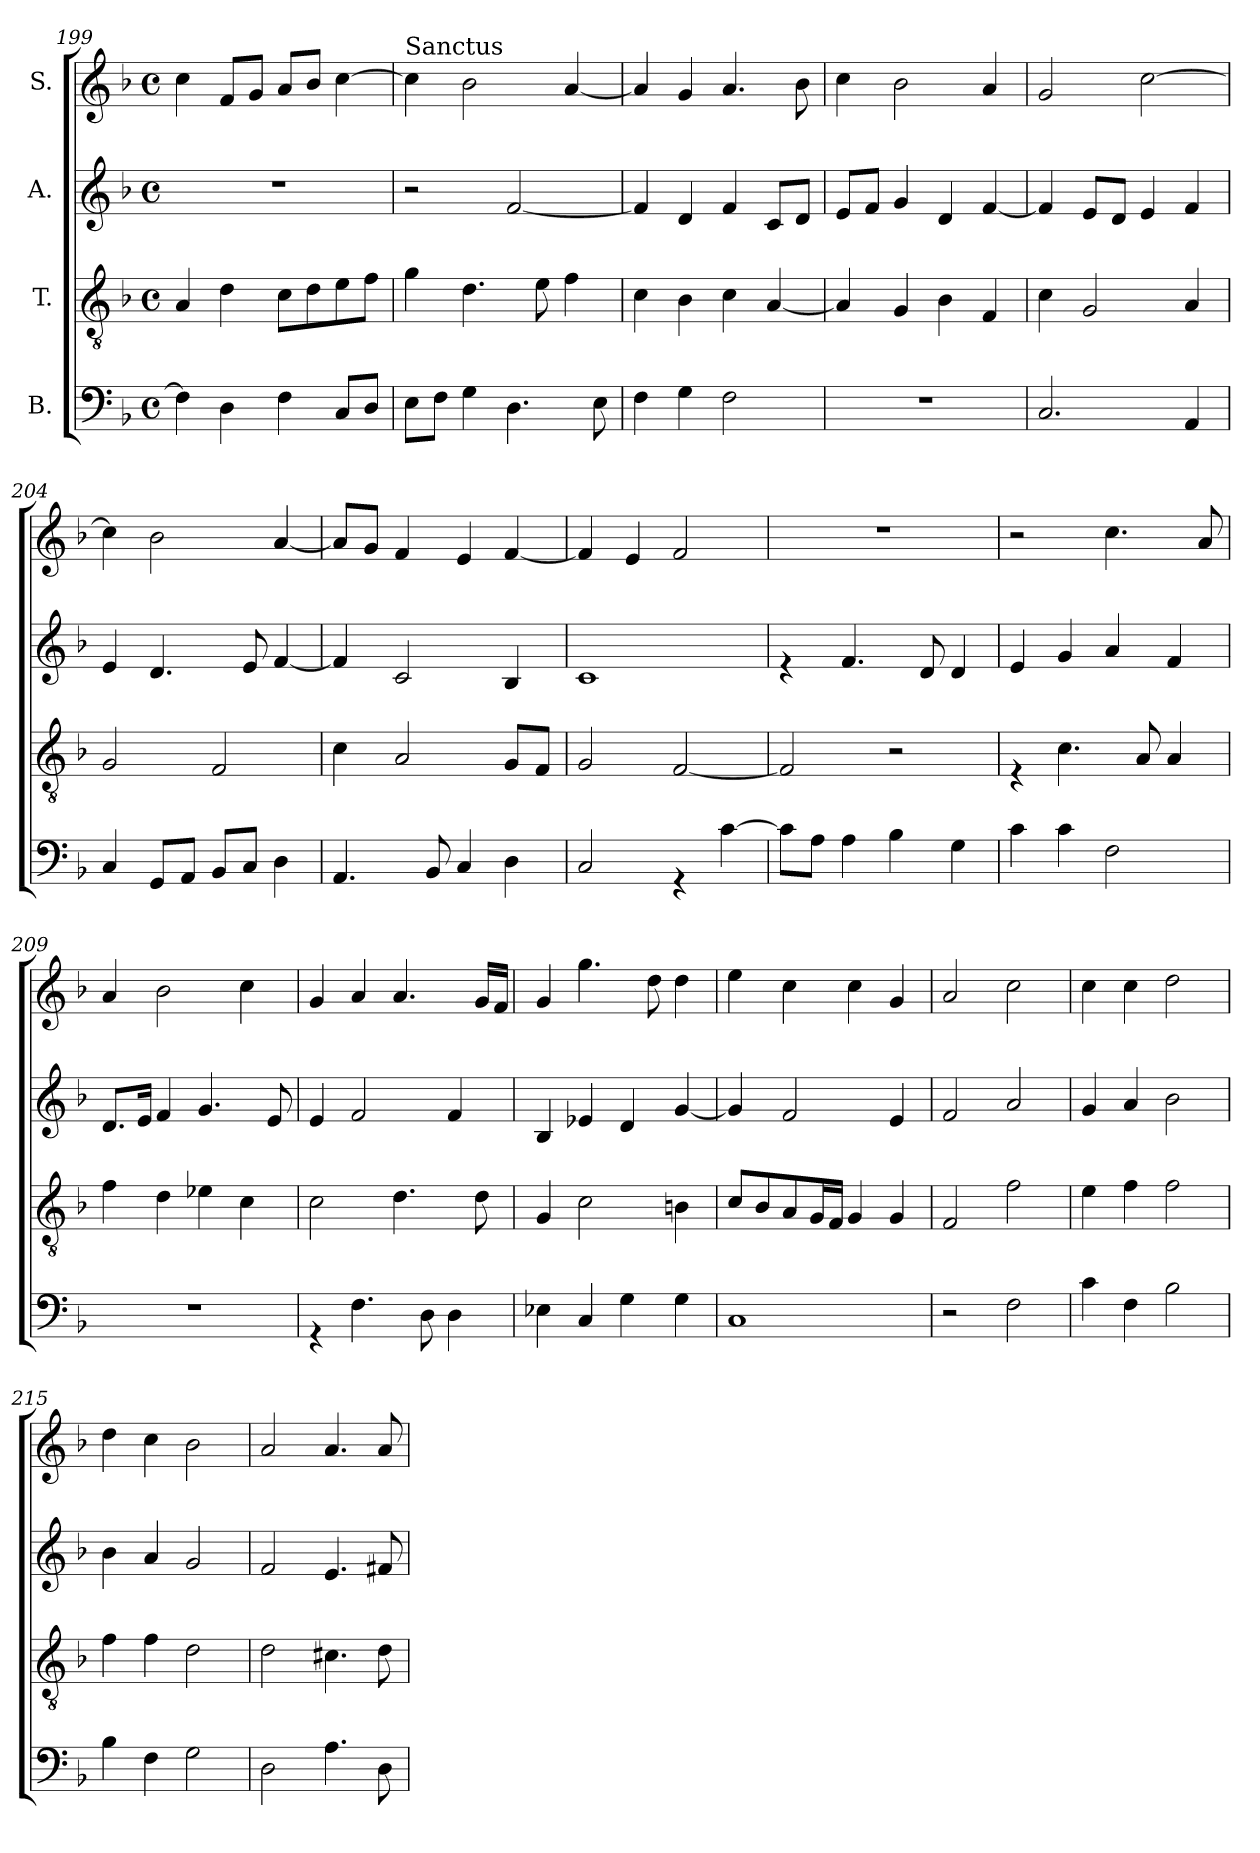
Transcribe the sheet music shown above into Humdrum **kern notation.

**kern	**kern	**kern	**kern
*part4	*part3	*part2	*part1
*staff4	*staff3	*staff2	*staff1
*I"B.	*I"T.	*I"A.	*I"S.
*clefF4	*clefGv2	*clefG2	*clefG2
*k[b-]	*k[b-]	*k[b-]	*k[b-]
*F:	*F:	*F:	*F:
*M4/4	*M4/4	*M4/4	*M4/4
*met(c)	*met(c)	*met(c)	*met(c)
=199	=199	=199	=199
4F\]	4A/	1r	4cc\
4D\	4d\	.	8f/L
.	.	.	8g/J
4F\	8c\L	.	8a/L
.	8d\	.	8b-/J
8C/L	8e\	.	[>4cc\
8D/J	8f\J	.	.
=200	=200	=200	=200
!	!	!	!LO:TX:a:t=Sanctus
8E\L	4g\	2r	4cc\]
8F\J	.	.	.
4G\	4.d\	.	2b-\
4.D\	.	[<2f/	.
.	8e\	.	.
.	4f\	.	[<4a/
8E\	.	.	.
=201	=201	=201	=201
4F\	4c\	4f/]	4a/]
4G\	4B-\	4d/	4g/
2F\	4c\	4f/	4.a/
.	[<4A/	8c/L	.
.	.	8d/J	8b-\
=202	=202	=202	=202
1r	4A/]	8e/L	4cc\
.	.	8f/J	.
.	4G/	4g/	2b-\
.	4B-\	4d/	.
.	4F/	[<4f/	4a/
=203	=203	=203	=203
2.C/	4c\	4f/]	2g/
.	2G/	8e/L	.
.	.	8d/J	.
.	.	4e/	[>2cc\
4AA/	4A/	4f/	.
!!LO:LB:g=z
=204	=204	=204	=204
4C/	2G/	4e/	4cc\]
8GG/L	.	4.d/	2b-\
8AA/J	.	.	.
8BB-/L	2F/	.	.
8C/J	.	8e/	.
4D\	.	[<4f/	[<4a/
=205	=205	=205	=205
4.AA/	4c\	4f/]	8a/L]
.	.	.	8g/J
.	2A/	2c/	4f/
8BB-/	.	.	.
4C/	.	.	4e/
4D\	8G/L	4B-/	[<4f/
.	8F/J	.	.
=206	=206	=206	=206
2C/	2G/	1c	4f/]
.	.	.	4e/
4rGG	[<2F/	.	2f/
[>4c\	.	.	.
=207	=207	=207	=207
8c\L]	2F/]	4re	1r
8A\J	.	.	.
4A\	.	4.f/	.
4B-\	2r	.	.
.	.	8d/	.
4G\	.	4d/	.
=208	=208	=208	=208
4c\	4rE	4e/	2r
4c\	4.c\	4g/	.
2F\	.	4a/	4.cc\
.	8A/	.	.
.	4A/	4f/	.
.	.	.	8a/
=209	=209	=209	=209
1r	4f\	8.d/L	4a/
.	.	16e/Jk	.
.	4d\	4f/	2b-\
.	4e-X\	4.g/	.
.	4c\	.	4cc\
.	.	8e/	.
!!LO:LB:g=z
=210	=210	=210	=210
4rGG	2c\	4e/	4g/
4.F\	.	2f/	4a/
.	4.d\	.	4.a/
8D\	.	.	.
4D\	.	4f/	.
.	8d\	.	16g/LL
.	.	.	16f/JJ
!!LO:LB:g=z
=211	=211	=211	=211
4E-X\	4G/	4B-/	4g/
4C/	2c\	4e-X/	4.gg\
4G\	.	4d/	.
.	.	.	8dd\
4G\	4Bn\	[<4g/	4dd\
=212	=212	=212	=212
1C	8c/L	4g/]	4ee\
.	8B-/	.	.
.	8A/	2f/	4cc\
.	16G/L	.	.
.	16F/JJ	.	.
.	4G/	.	4cc\
.	4G/	4e/	4g/
=213	=213	=213	=213
2r	2F/	2f/	2a/
2F\	2f\	2a/	2cc\
=214	=214	=214	=214
4c\	4e\	4g/	4cc\
4F\	4f\	4a/	4cc\
2B-\	2f\	2b-\	2dd\
=215	=215	=215	=215
4B-\	4f\	4b-\	4dd\
4F\	4f\	4a/	4cc\
2G\	2d\	2g/	2b-\
=216	=216	=216	=216
2D\	2d\	2f/	2a/
4.A\	4.c#X\	4.e/	4.a/
8D\	8d\	8f#X/	8a/
=	=	=	=
*-	*-	*-	*-
